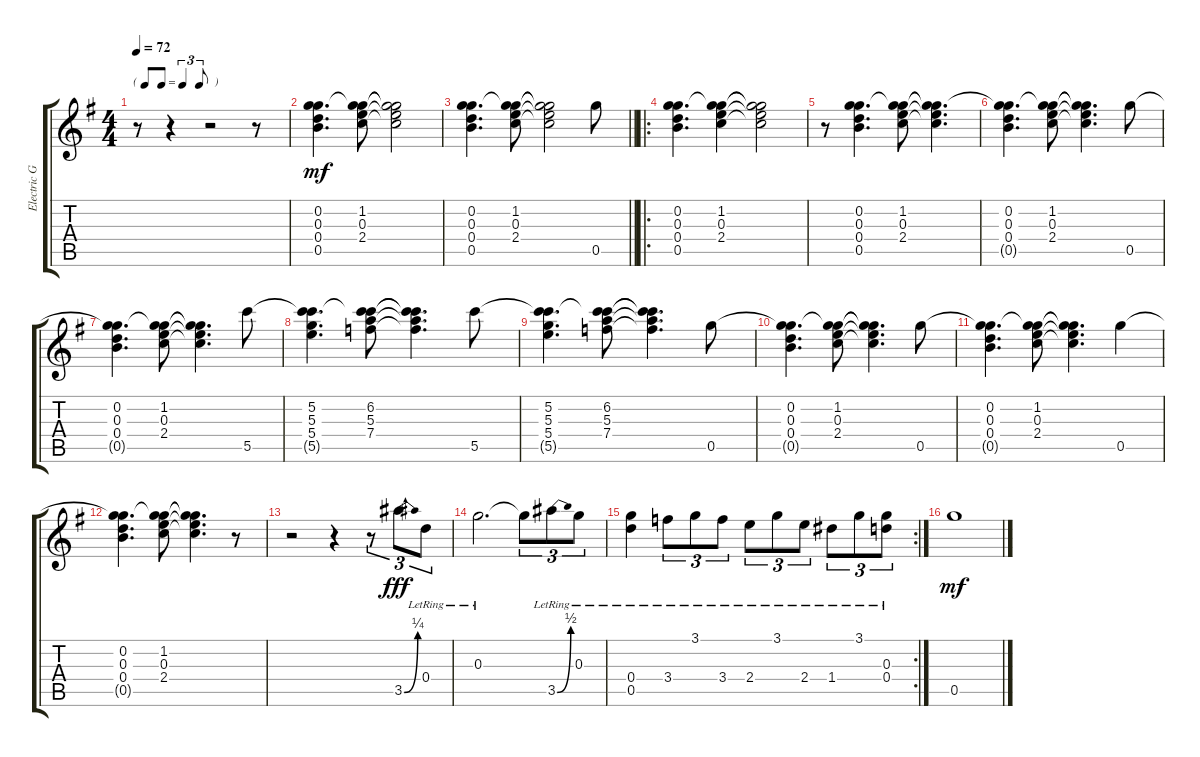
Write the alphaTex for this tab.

\track ("Electric Gtr.(Clean) EGDGBE" "Electric G") {instrument electricguitarclean}
\staff {score tabs}
\tuning (E4 B3 G4 D4 G4 E3) {hide}
\ts (4 4)
\tf triplet8th
\tempo 72
\clef g2
\ks g
r.8{dy mf instrument electricguitarclean} r.4 r.2 r.8 |
(0.2 0.3 0.4 0.5).4{d} (1.2 0.3 2.4 0.5{t}).8 (1.2{t} 0.3{t} 2.4{t} 0.5{t}).2 |
\barLineRight lightlight
(0.2 0.3 0.4 0.5).4{d} (1.2 0.3 2.4 0.5{t}).8 (1.2{t} 0.3{t} 2.4{t} 0.5{t}).2 0.5.8 |
\ro
(0.2 0.3 0.4 0.5).4{d} (1.2 0.3 2.4 0.5{t}).4 (1.2{t} 0.3{t} 2.4{t} 0.5{t}).2 |
r.8 (0.2 0.3 0.4 0.5).4{d} (1.2 0.3 2.4 0.5{t}).8 (1.2{t} 0.3{t} 2.4{t} 0.5{t}).4{d} |
(0.2 0.3 0.4 0.5{t}).4{d} (1.2 0.3 2.4 0.5{t}).8 (1.2{t} 0.3{t} 2.4{t} 0.5{t}).4{d} 0.5.8 |
(0.2 0.3 0.4 0.5{t}).4{d} (1.2 0.3 2.4 0.5{t}).8 (1.2{t} 0.3{t} 2.4{t} 0.5{t}).4{d} 5.5.8 |
(5.2 5.3 5.4 5.5{t}).4{d} (6.2 5.3 7.4 5.5{t}).8 (6.2{t} 5.3{t} 7.4{t} 5.5{t}).4{d} 5.5.8 |
(5.2 5.3 5.4 5.5{t}).4{d} (6.2 5.3 7.4 5.5{t}).8 (6.2{t} 5.3{t} 7.4{t} 5.5{t}).4{d} 0.5.8 |
(0.2 0.3 0.4 0.5{t}).4{d} (1.2 0.3 2.4 0.5{t}).8 (1.2{t} 0.3{t} 2.4{t} 0.5{t}).4{d} 0.5.8 |
(0.2 0.3 0.4 0.5{t}).4{d} (1.2 0.3 2.4 0.5{t}).8 (1.2{t} 0.3{t} 2.4{t} 0.5{t}).4{d} 0.5.4 |
(0.2 0.3 0.4 0.5{t}).4{d} (1.2 0.3 2.4 0.5{t}).8 (1.2{t} 0.3{t} 2.4{t} 0.5{t}).4{d} r.8 |
r.2 r.4 r.8{tu (3 2)} 3.5{be (bend 0 0 60 1)}.8{tu (3 2) dy fff} 0.4{lr}.8{tu (3 2)} |
0.3{lr}.2{d} 0.3{t}.8{tu (3 2)} 3.5{be (bend 0 0 60 2) lr}.8{tu (3 2)} 0.3{lr}.8{tu (3 2)} |
\rc 2
(0.4{lr} 0.5{lr}).4 3.4{lr}.8{tu (3 2)} 3.1{lr}.8{tu (3 2)} 3.4{lr}.8{tu (3 2)} 2.4{lr}.8{tu (3 2)} 3.1{lr}.8{tu (3 2)} 2.4{lr}.8{tu (3 2)} 1.4{lr}.8{tu (3 2)} 3.1{lr}.8{tu (3 2)} (0.3{lr} 0.4{lr}).8{tu (3 2)} |
0.5.1{dy mf}
